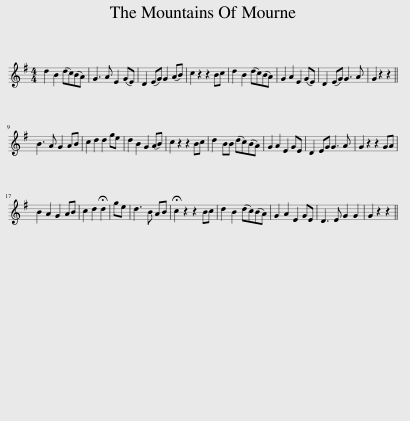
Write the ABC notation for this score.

X:1
L:1/8
M:4/4
I:linebreak $
K:G
V:1 treble
V:1
 d2 B2 (dc)(BA) | G3 A E2 (GE) | D2 (EG) G2 (AB) | c2 z2 z2 Bc | d2 B2 (dc)(BA) | %5
 G2 A2 E2 (GE) | D2 (EG) G3 A | G2 z2 z2 ||$ B3 A G2 AB | c2 d2 d2 ge | %10
 d2 B2 G2 (AB) | c2 z2 z2 Bc | d2 BB (dc)(BA) | G2 A2 E2 GE | D2 EG G3 A | %15
 G2 z2 z2 GA |$ B2 A2 G2 AB | c2 d2 !fermata!d2 | ge | d3 B AB | %20
 !fermata!c2 z2 z2 Bc | d2 B2 (dc)(BA) | G2 A2 E2 GE | D3 E G2 G2 | G2 z2 z2 || %25
